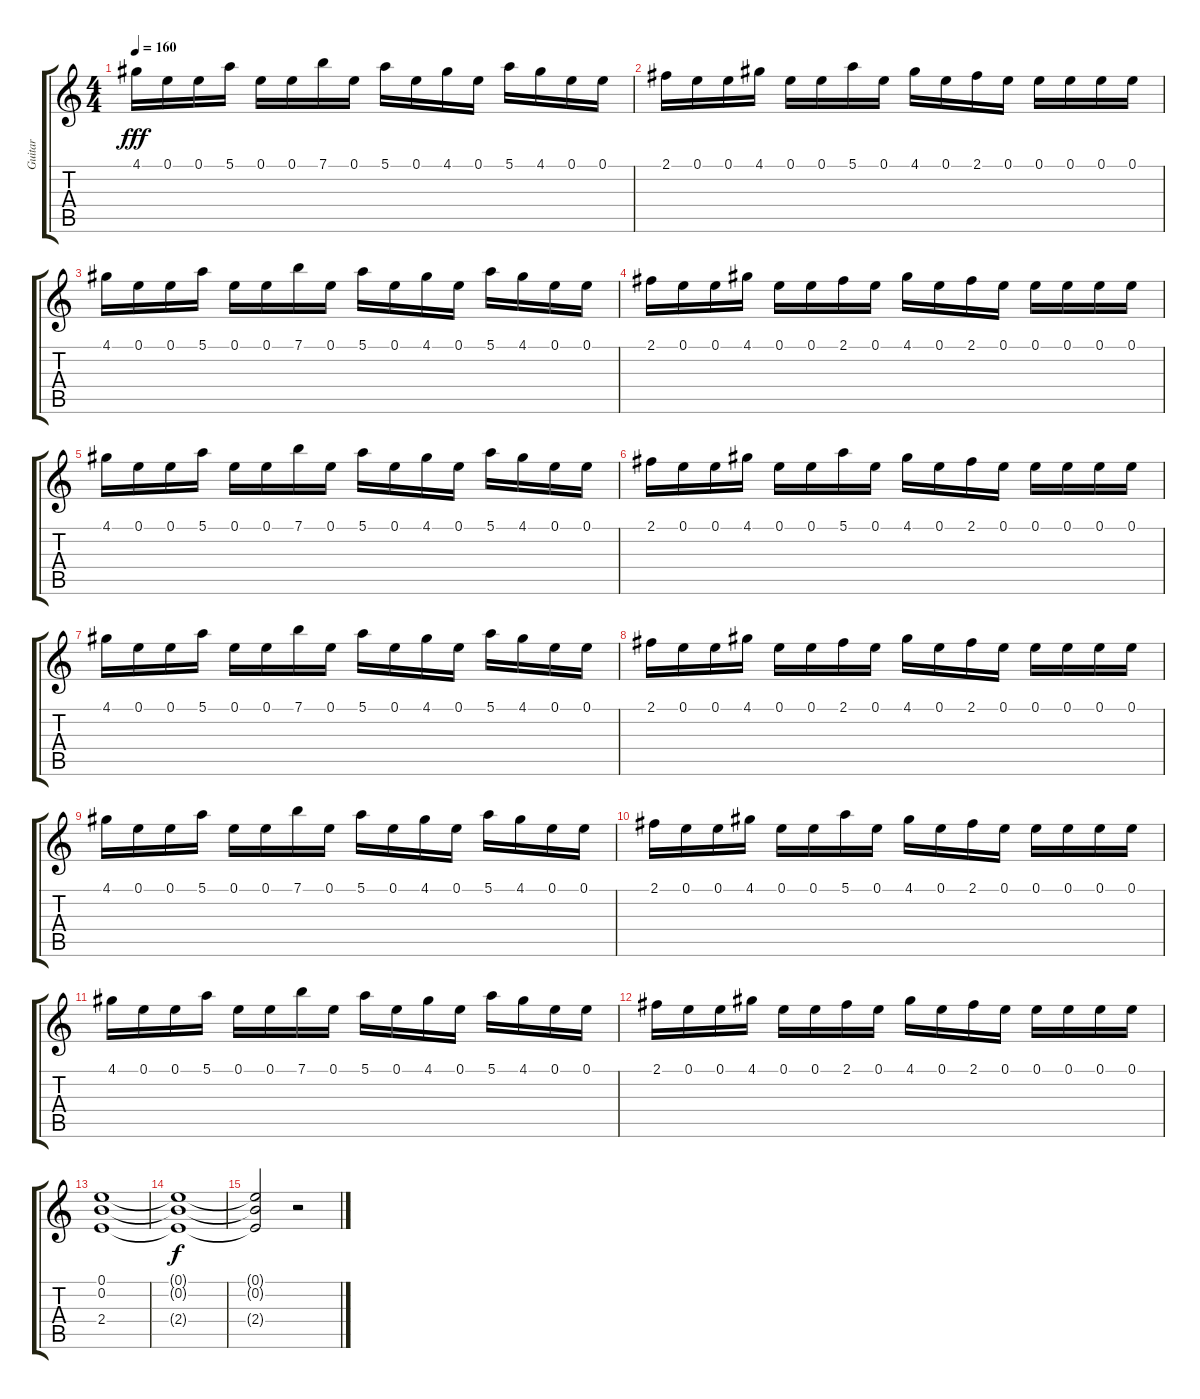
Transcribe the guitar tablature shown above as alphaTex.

\track ("Guitar" "Guitar") {instrument distortionguitar}
\staff {score tabs}
\tuning (E4 B3 G3 D3 A2 E2) {hide}
\ts (4 4)
\tempo 160
\clef g2
\ks c
4.1.16{dy fff} 0.1.16 0.1.16 5.1.16 0.1.16 0.1.16 7.1.16 0.1.16 5.1.16 0.1.16 4.1.16 0.1.16 5.1.16 4.1.16 0.1.16 0.1.16 |
2.1.16 0.1.16 0.1.16 4.1.16 0.1.16 0.1.16 5.1.16 0.1.16 4.1.16 0.1.16 2.1.16 0.1.16 0.1.16 0.1.16 0.1.16 0.1.16 |
4.1.16 0.1.16 0.1.16 5.1.16 0.1.16 0.1.16 7.1.16 0.1.16 5.1.16 0.1.16 4.1.16 0.1.16 5.1.16 4.1.16 0.1.16 0.1.16 |
2.1.16 0.1.16 0.1.16 4.1.16 0.1.16 0.1.16 2.1.16 0.1.16 4.1.16 0.1.16 2.1.16 0.1.16 0.1.16 0.1.16 0.1.16 0.1.16 |
4.1.16 0.1.16 0.1.16 5.1.16 0.1.16 0.1.16 7.1.16 0.1.16 5.1.16 0.1.16 4.1.16 0.1.16 5.1.16 4.1.16 0.1.16 0.1.16 |
2.1.16 0.1.16 0.1.16 4.1.16 0.1.16 0.1.16 5.1.16 0.1.16 4.1.16 0.1.16 2.1.16 0.1.16 0.1.16 0.1.16 0.1.16 0.1.16 |
4.1.16 0.1.16 0.1.16 5.1.16 0.1.16 0.1.16 7.1.16 0.1.16 5.1.16 0.1.16 4.1.16 0.1.16 5.1.16 4.1.16 0.1.16 0.1.16 |
2.1.16 0.1.16 0.1.16 4.1.16 0.1.16 0.1.16 2.1.16 0.1.16 4.1.16 0.1.16 2.1.16 0.1.16 0.1.16 0.1.16 0.1.16 0.1.16 |
4.1.16 0.1.16 0.1.16 5.1.16 0.1.16 0.1.16 7.1.16 0.1.16 5.1.16 0.1.16 4.1.16 0.1.16 5.1.16 4.1.16 0.1.16 0.1.16 |
2.1.16 0.1.16 0.1.16 4.1.16 0.1.16 0.1.16 5.1.16 0.1.16 4.1.16 0.1.16 2.1.16 0.1.16 0.1.16 0.1.16 0.1.16 0.1.16 |
4.1.16 0.1.16 0.1.16 5.1.16 0.1.16 0.1.16 7.1.16 0.1.16 5.1.16 0.1.16 4.1.16 0.1.16 5.1.16 4.1.16 0.1.16 0.1.16 |
2.1.16 0.1.16 0.1.16 4.1.16 0.1.16 0.1.16 2.1.16 0.1.16 4.1.16 0.1.16 2.1.16 0.1.16 0.1.16 0.1.16 0.1.16 0.1.16 |
(0.1 0.2 2.4).1 |
(0.1{t} 0.2{t} 2.4{t}).1{dy f} |
(0.1{t} 0.2{t} 2.4{t}).2 r.2
